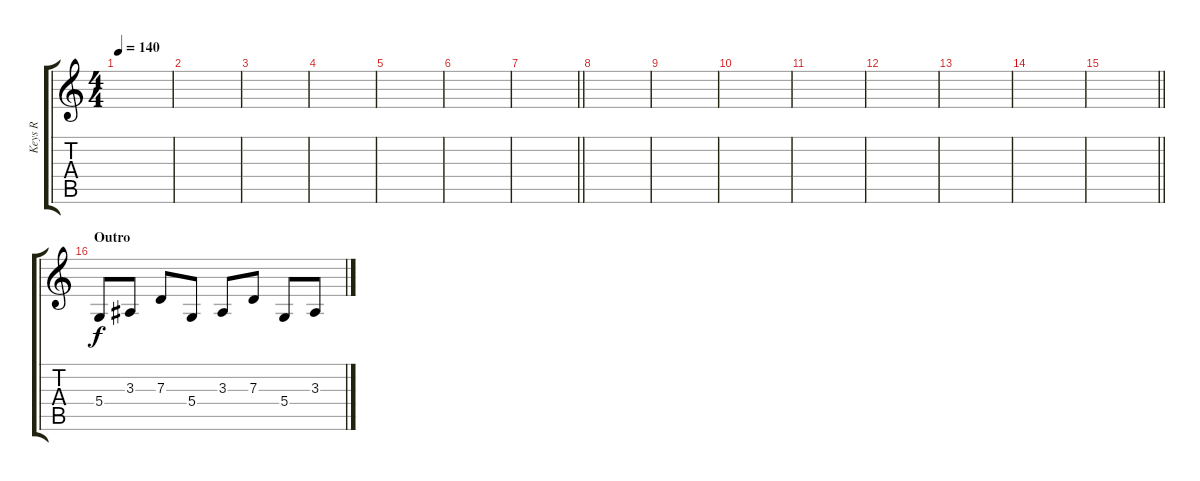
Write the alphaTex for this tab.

\track ("Keys R" "Keys R") {instrument electricpiano1}
\staff {score tabs}
\tuning (E4 B3 G3 D3 A2 E2) {hide}
\ts (4 4)
\tempo 140
\clef g2
\ks c
|
|
|
|
|
|
\barLineRight lightlight
|
|
|
|
|
|
|
|
\barLineRight lightlight
|
\section ("" "Outro")
5.4.8 3.3.8 7.3.8 5.4.8 3.3.8 7.3.8 5.4.8 3.3.8
